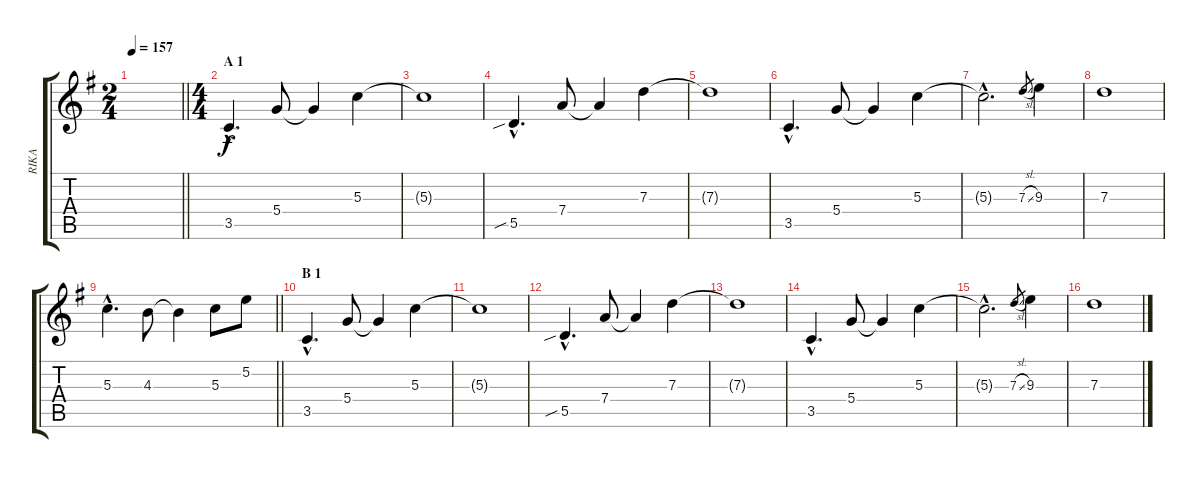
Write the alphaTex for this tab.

\track ("RIKA" "RIKA") {instrument electricguitarclean}
\staff {score tabs}
\tuning (F4 B3 G3 D3 A2 E2) {hide}
\ts (2 4)
\tempo 157
\clef g2
\barLineRight lightlight
\ks g
|
\ts (4 4)
\section ("" "A 1")
3.5{hac}.4{d volume 12 balance 13} 5.4.8 5.4{t}.4 5.3.4 |
5.3{t}.1 |
5.5{sib hac}.4{d} 7.4.8 7.4{t}.4 7.3.4 |
7.3{t}.1 |
3.5{hac}.4{d} 5.4.8 5.4{t}.4 5.3.4 |
5.3{hac t}.2{d} 7.3{sl}.8{gr} 9.3.4 |
7.3.1 |
\barLineRight lightlight
5.3{hac}.4{d} 4.3.8 4.3{t}.4 5.3.8 5.2.8 |
\section ("" "B 1")
3.5{hac}.4{d volume 12 balance 13} 5.4.8 5.4{t}.4 5.3.4 |
5.3{t}.1 |
5.5{sib hac}.4{d} 7.4.8 7.4{t}.4 7.3.4 |
7.3{t}.1 |
3.5{hac}.4{d} 5.4.8 5.4{t}.4 5.3.4 |
5.3{hac t}.2{d} 7.3{sl}.8{gr} 9.3.4 |
7.3.1
